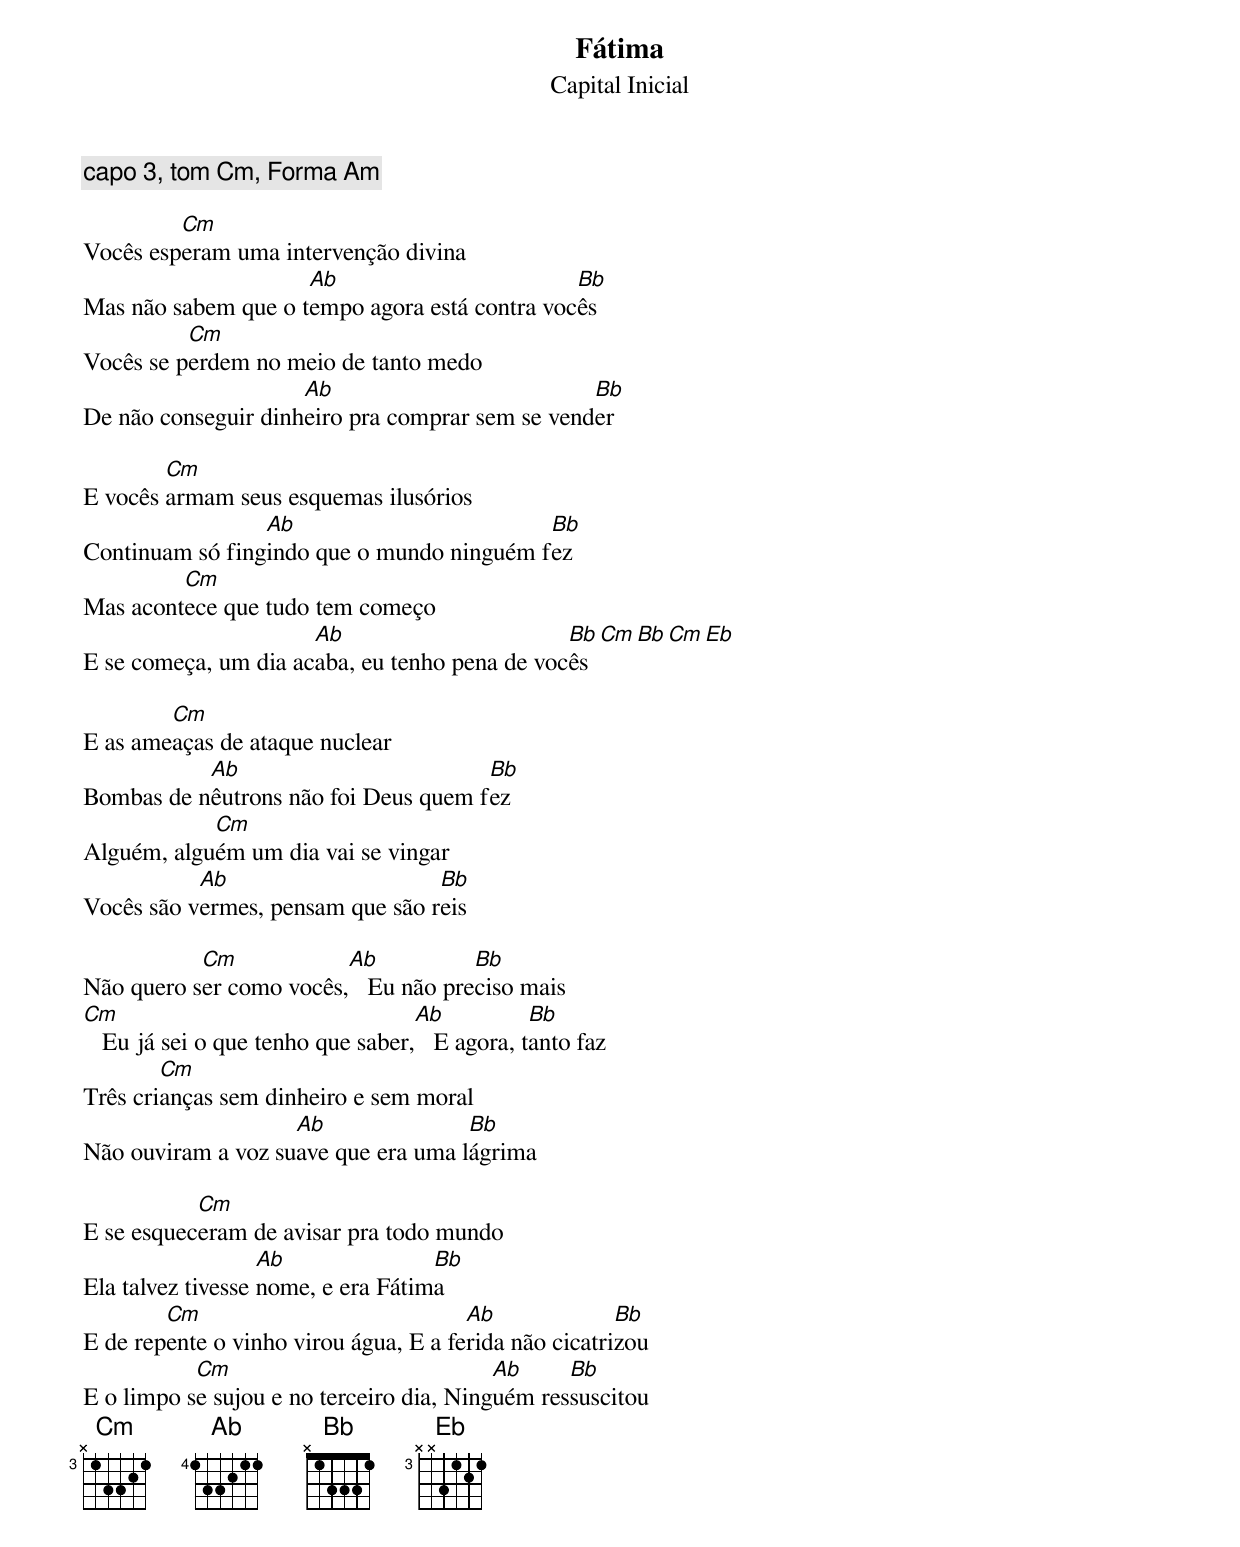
Fátima
Capital Inicial

capo 3, tom Cm, Forma Am

         Cm
Vocês esperam uma intervenção divina
                     Ab                        Bb
Mas não sabem que o tempo agora está contra vocês
          Cm
Vocês se perdem no meio de tanto medo
                     Ab                          Bb
De não conseguir dinheiro pra comprar sem se vender

        Cm
E vocês armam seus esquemas ilusórios
                 Ab                        Bb
Continuam só fingindo que o mundo ninguém fez
         Cm
Mas acontece que tudo tem começo
                      Ab                       Bb  Cm   Bb    Cm   Eb
E se começa, um dia acaba, eu tenho pena de vocês

        Cm
E as ameaças de ataque nuclear
           Ab                         Bb
Bombas de nêutrons não foi Deus quem fez
            Cm
Alguém, alguém um dia vai se vingar
           Ab                     Bb
Vocês são vermes, pensam que são reis

           Cm            Ab           Bb
Não quero ser como vocês,   Eu não preciso mais
Cm                                 Ab           Bb
   Eu já sei o que tenho que saber,   E agora, tanto faz
        Cm
Três crianças sem dinheiro e sem moral
                    Ab               Bb
Não ouviram a voz suave que era uma lágrima

           Cm
E se esqueceram de avisar pra todo mundo
                   Ab               Bb
Ela talvez tivesse nome, e era Fátima
        Cm                             Ab              Bb
E de repente o vinho virou água, E a ferida não cicatrizou
           Cm                             Ab     Bb
E o limpo se sujou e no terceiro dia, Ninguém ressuscitou
